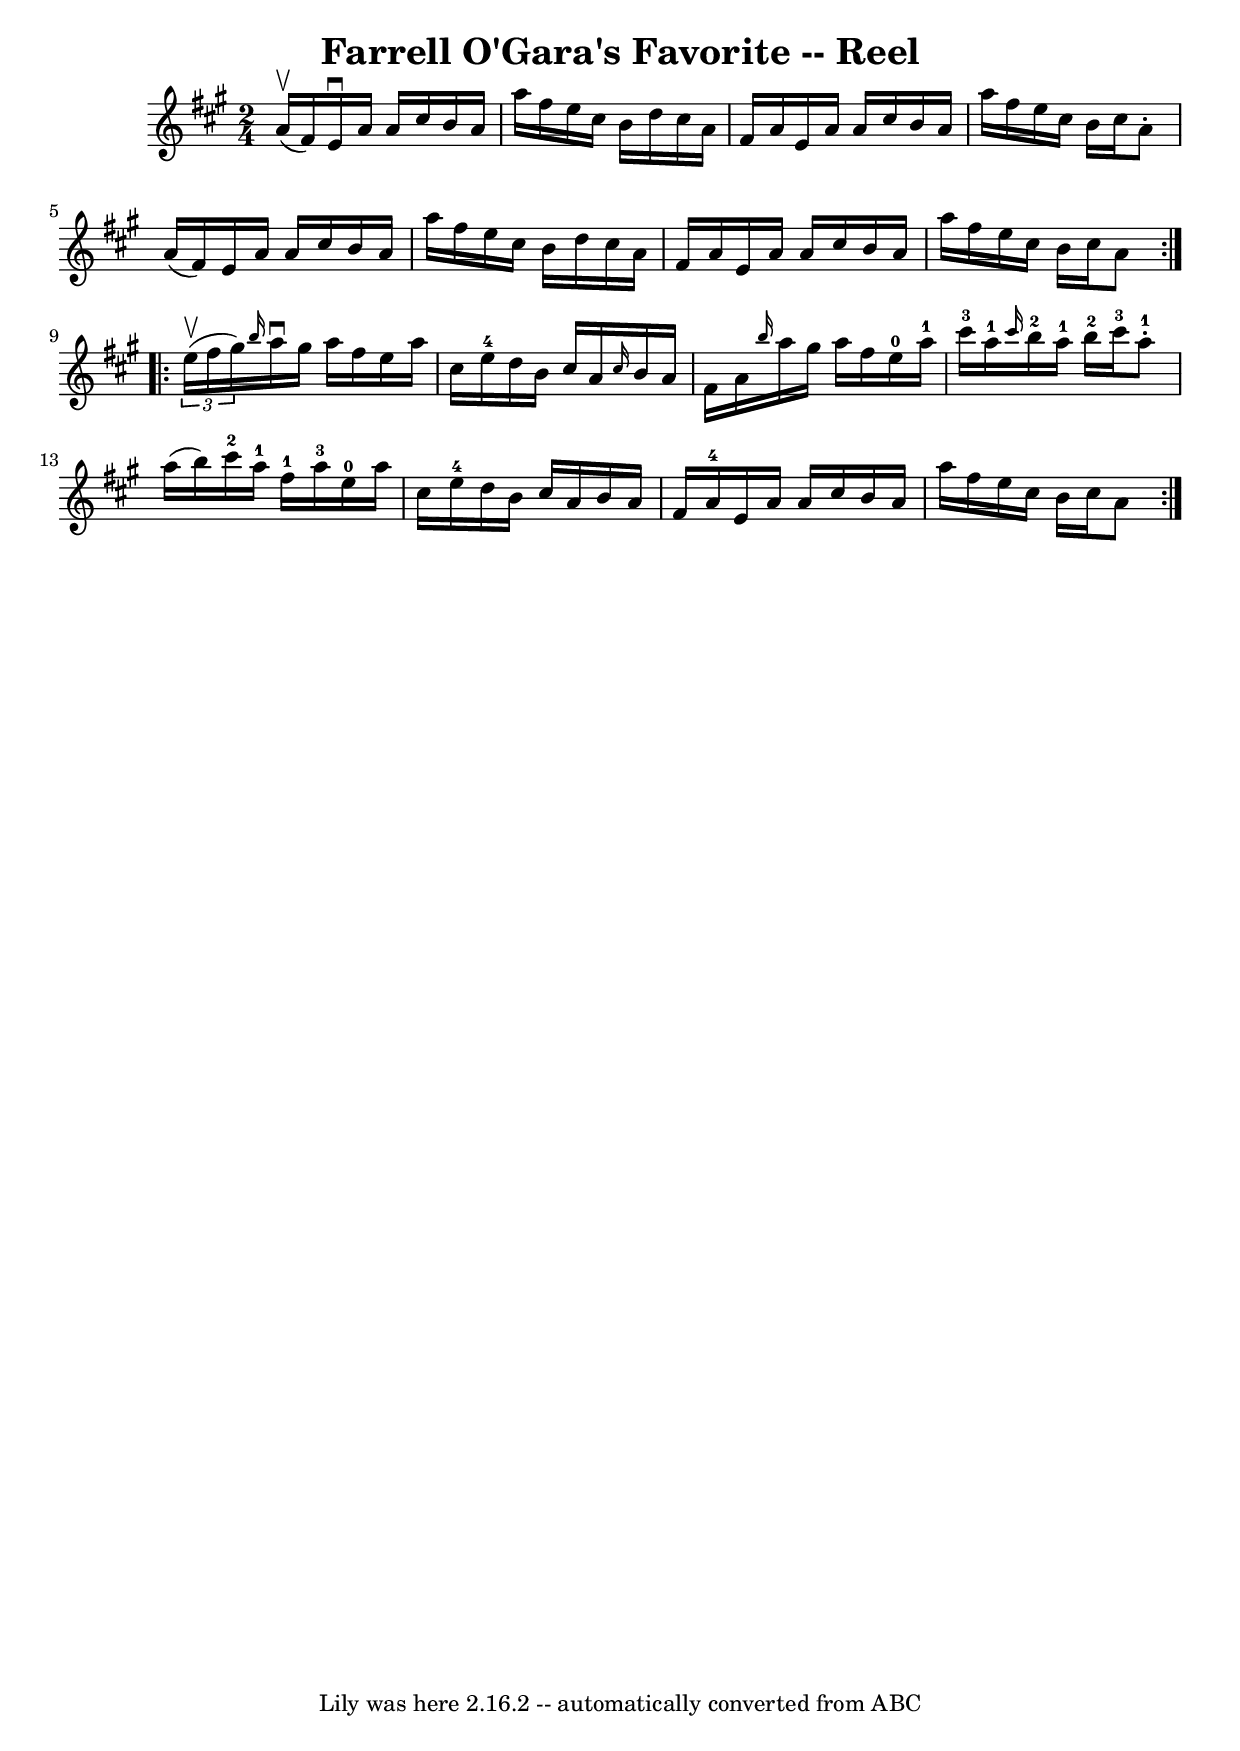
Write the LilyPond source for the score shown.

\version "2.16.2"
\include "Mammoth.ily"
\header {
  %% book = "Ryan's Mammoth Collection"
  crossRefNumber = "1"
  footnotes = "\\\\370"
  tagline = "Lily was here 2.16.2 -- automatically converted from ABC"
  title = "Farrell O'Gara's Favorite -- Reel"

}
voicedefault =  {



  \repeat volta 2 {

    \time 2/4 
    \key a \major
    a'16^\upbow(fis'16) |
    e'16^\downbow a'16 a'16 cis''16 b'16 a'16 a''16 fis''16    
    |
    e''16 cis''16 b'16 d''16 cis''16 a'16 fis'16    
    a'16    |
    e'16 a'16 a'16 cis''16 b'16 a'16 a''16    
    fis''16    |
    e''16 cis''16 b'16 cis''16 a'8 -. a'16 (
    fis'16)   |
    e'16 a'16 a'16 cis''16 b'16 a'16    
    a''16 fis''16    |
    e''16 cis''16 b'16 d''16 cis''16    
    a'16 fis'16 a'16    |
    e'16 a'16 a'16 cis''16 b'16    
    a'16 a''16 fis''16    |
    e''16 cis''16 b'16 cis''16    
    a'8    
  }     
  \repeat volta 2 {
    \times 2/3 { e''16^\upbow(fis''16    
		 gis''16) 
	       } |
    \grace { b''16  
	   } a''16^\downbow gis''16    
    a''16 fis''16 e''16 a''16 cis''16 e''16-4   |
    d''16  
    b'16 cis''16 a'16  \grace { cis''16  
			      } b'16 a'16 fis'16    
    a'16    |
    \grace { b''16  
	   } a''16 gis''16 a''16 fis''16    
    e''16-0 a''16-1 cis'''16-3 a''16-1   |
    
    \grace { cis'''16  
	   } b''16-2 a''16-1 b''16-2 cis'''16 -3 a''8-1-. a''16 (b''16)   |
    cis'''16-2   
    a''16-1 fis''16-1 a''16-3 e''16-0 a''16 cis''16    
    e''16-4   |
    d''16 b'16 cis''16 a'16 b'16 a'16    
    fis'16 a'16-4   |
    e'16 a'16 a'16 cis''16 b'16    
    a'16 a''16 fis''16    |
    e''16 cis''16 b'16 cis''16  
    a'8      
  }   

}

\score{
  <<

    \context Staff="default"
    {
      \voicedefault 
      
    }

  >>
  \layout {
    
  }
  \midi {
  }

}
